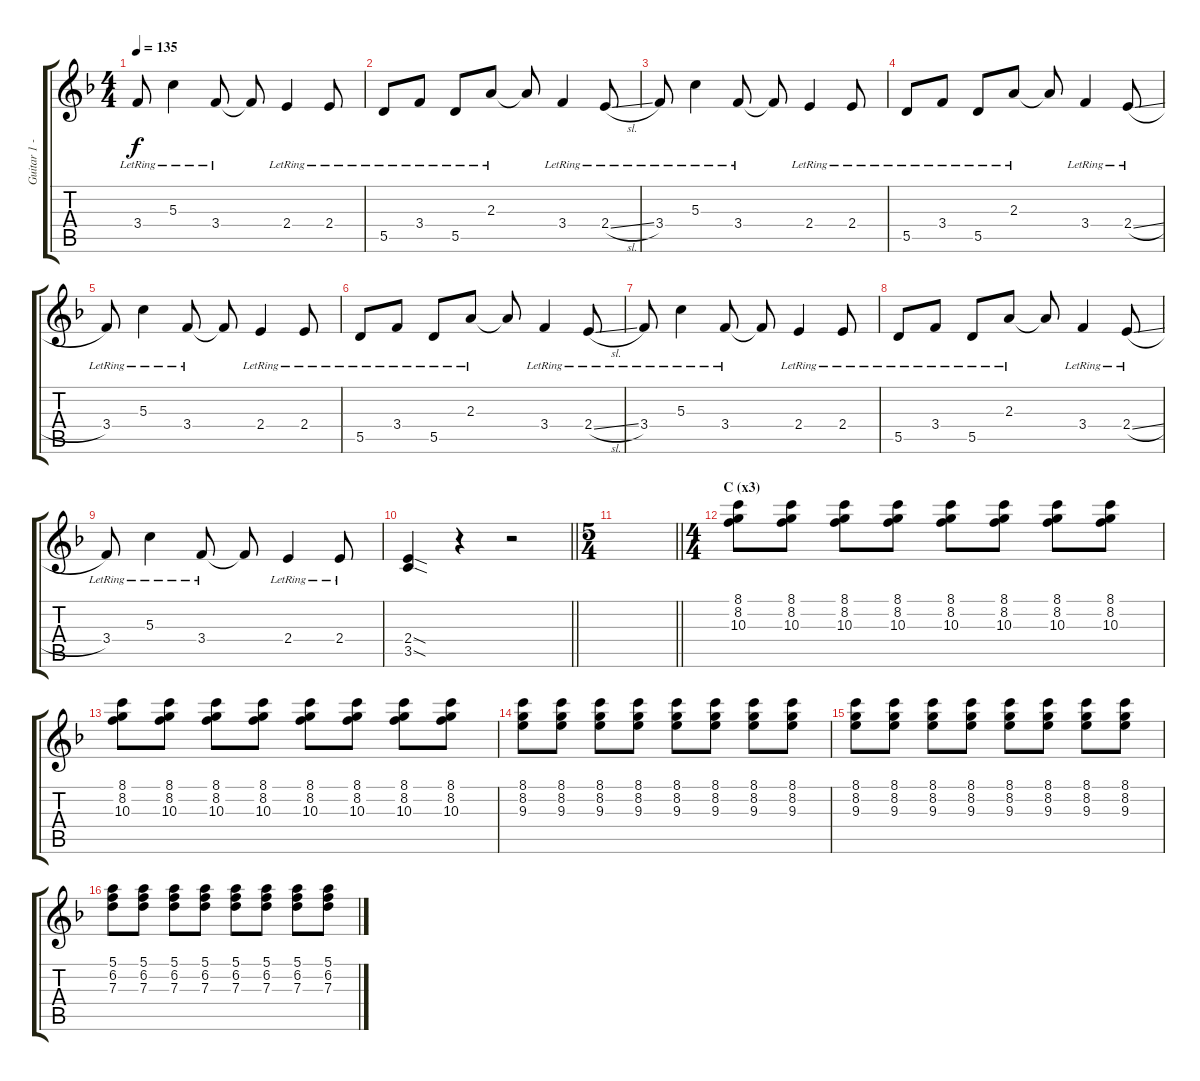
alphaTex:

\track ("Guitar 1 - Tora" "Guitar 1 -") {instrument distortionguitar}
\staff {score tabs}
\tuning (E4 B3 G3 D3 A2 E2) {hide}
\ts (4 4)
\tempo 135
\clef g2
\ks f
3.4{lr}.8{dy f} 5.3{lr}.4 3.4{lr}.8 3.4{t}.8 2.4{lr}.4 2.4{lr}.8 |
5.5{lr}.8 3.4{lr}.8 5.5{lr}.8 2.3{lr}.8 2.3{t}.8 3.4{lr}.4 2.4{sl lr}.8 |
3.4{lr}.8 5.3{lr}.4 3.4{lr}.8 3.4{t}.8 2.4{lr}.4 2.4{lr}.8 |
5.5{lr}.8 3.4{lr}.8 5.5{lr}.8 2.3{lr}.8 2.3{t}.8 3.4{lr}.4 2.4{sl lr}.8 |
3.4{lr}.8 5.3{lr}.4 3.4{lr}.8 3.4{t}.8 2.4{lr}.4 2.4{lr}.8 |
5.5{lr}.8 3.4{lr}.8 5.5{lr}.8 2.3{lr}.8 2.3{t}.8 3.4{lr}.4 2.4{sl lr}.8 |
3.4{lr}.8 5.3{lr}.4 3.4{lr}.8 3.4{t}.8 2.4{lr}.4 2.4{lr}.8 |
5.5{lr}.8 3.4{lr}.8 5.5{lr}.8 2.3{lr}.8 2.3{t}.8 3.4{lr}.4 2.4{sl lr}.8 |
3.4{lr}.8 5.3{lr}.4 3.4{lr}.8 3.4{t}.8 2.4{lr}.4 2.4{lr}.8 |
\barLineRight lightlight
(2.4{sod} 3.5{sod}).4 r.4 r.2 |
\ts (5 4)
\barLineRight lightlight
|
\ts (4 4)
\section ("" "C (x3)")
(8.1 8.2 10.3).8{volume 8 instrument distortionguitar} (8.1 8.2 10.3).8 (8.1 8.2 10.3).8 (8.1 8.2 10.3).8 (8.1 8.2 10.3).8 (8.1 8.2 10.3).8 (8.1 8.2 10.3).8 (8.1 8.2 10.3).8 |
(8.1 8.2 10.3).8 (8.1 8.2 10.3).8 (8.1 8.2 10.3).8 (8.1 8.2 10.3).8 (8.1 8.2 10.3).8 (8.1 8.2 10.3).8 (8.1 8.2 10.3).8 (8.1 8.2 10.3).8 |
(8.1 8.2 9.3).8 (8.1 8.2 9.3).8 (8.1 8.2 9.3).8 (8.1 8.2 9.3).8 (8.1 8.2 9.3).8 (8.1 8.2 9.3).8 (8.1 8.2 9.3).8 (8.1 8.2 9.3).8 |
(8.1 8.2 9.3).8 (8.1 8.2 9.3).8 (8.1 8.2 9.3).8 (8.1 8.2 9.3).8 (8.1 8.2 9.3).8 (8.1 8.2 9.3).8 (8.1 8.2 9.3).8 (8.1 8.2 9.3).8 |
(5.1 6.2 7.3).8 (5.1 6.2 7.3).8 (5.1 6.2 7.3).8 (5.1 6.2 7.3).8 (5.1 6.2 7.3).8 (5.1 6.2 7.3).8 (5.1 6.2 7.3).8 (5.1 6.2 7.3).8
